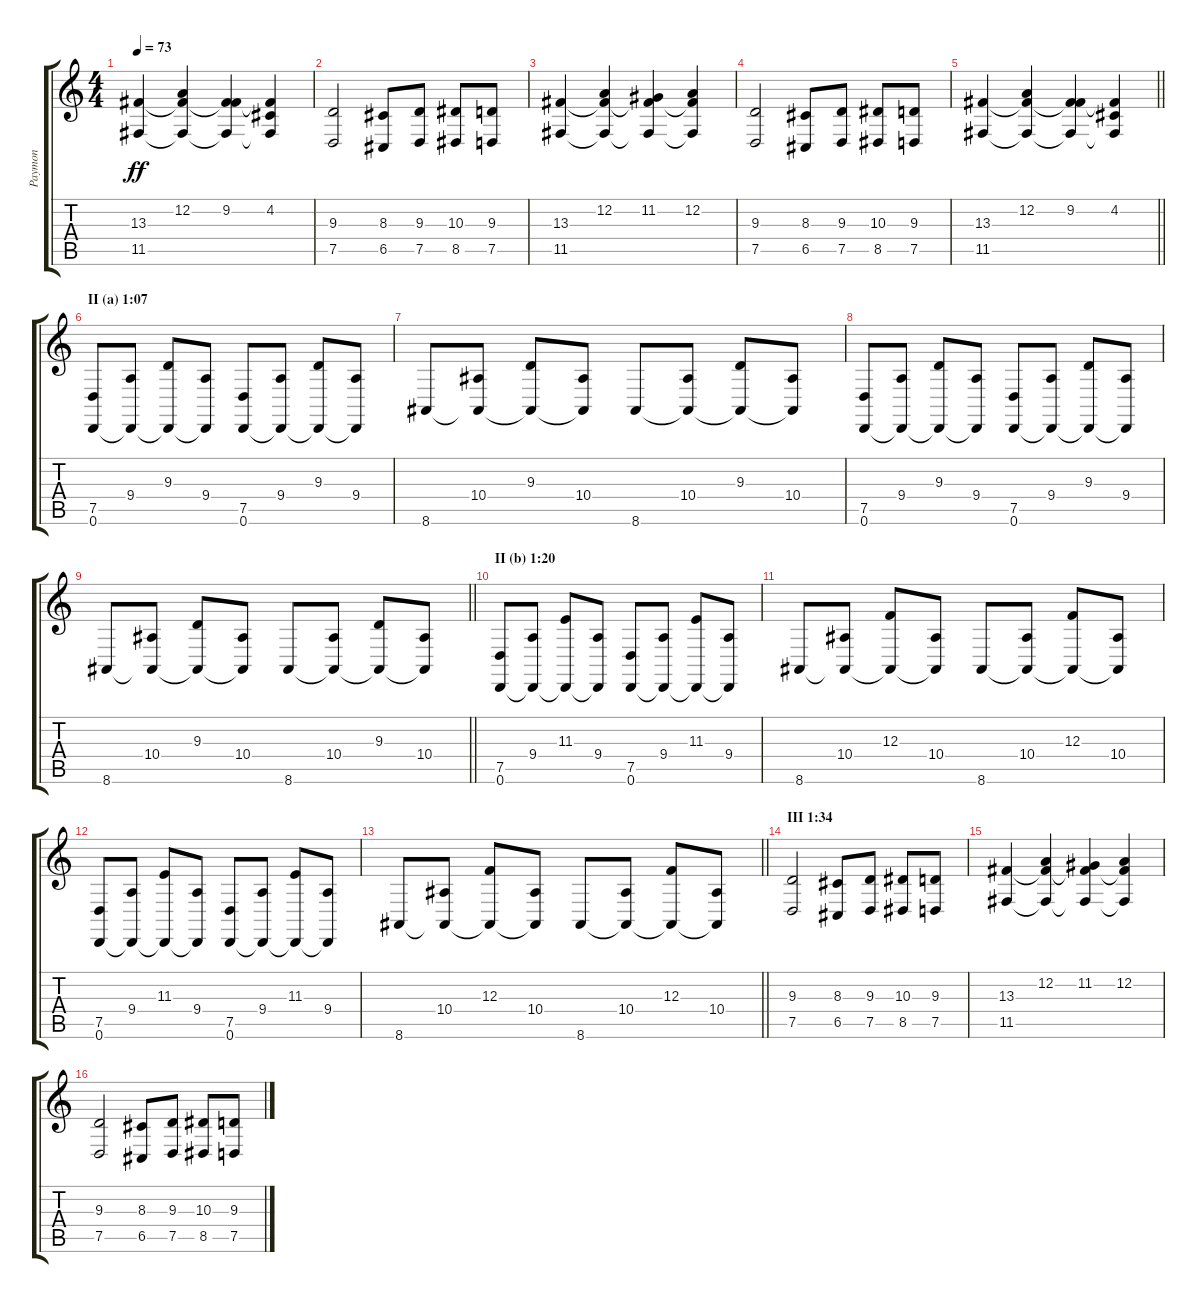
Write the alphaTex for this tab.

\track ("Paymon" "Paymon") {instrument choiraahs}
\staff {score tabs}
\tuning (D4 A3 F3 C3 G2 D2) {hide}
\ts (4 4)
\tempo 73
\clef g2
\ks c
(13.3 11.5).4{dy ff} (12.2 13.3{t} 11.5{t}).4 (9.2 13.3{t} 11.5{t}).4 (4.2 13.3{t} 11.5{t}).4 |
(9.3 7.5).2 (8.3 6.5).8 (9.3 7.5).8 (10.3 8.5).8 (9.3 7.5).8 |
(13.3 11.5).4 (12.2 13.3{t} 11.5{t}).4 (11.2 13.3{t} 11.5{t}).4 (12.2 13.3{t} 11.5{t}).4 |
(9.3 7.5).2 (8.3 6.5).8 (9.3 7.5).8 (10.3 8.5).8 (9.3 7.5).8 |
\barLineRight lightlight
(13.3 11.5).4 (12.2 13.3{t} 11.5{t}).4 (9.2 13.3{t} 11.5{t}).4 (4.2 13.3{t} 11.5{t}).4 |
\section ("" "II (a) 1:07")
(7.5 0.6).8{volume 12} (9.4 0.6{t}).8 (9.3 0.6{t}).8 (9.4 0.6{t}).8 (7.5 0.6).8 (9.4 0.6{t}).8 (9.3 0.6{t}).8 (9.4 0.6{t}).8 |
8.6.8 (10.4 8.6{t}).8 (9.3 8.6{t}).8 (10.4 8.6{t}).8 8.6.8 (10.4 8.6{t}).8 (9.3 8.6{t}).8 (10.4 8.6{t}).8 |
(7.5 0.6).8 (9.4 0.6{t}).8 (9.3 0.6{t}).8 (9.4 0.6{t}).8 (7.5 0.6).8 (9.4 0.6{t}).8 (9.3 0.6{t}).8 (9.4 0.6{t}).8 |
\barLineRight lightlight
8.6.8 (10.4 8.6{t}).8 (9.3 8.6{t}).8 (10.4 8.6{t}).8 8.6.8 (10.4 8.6{t}).8 (9.3 8.6{t}).8 (10.4 8.6{t}).8 |
\section ("" "II (b) 1:20")
(7.5 0.6).8 (9.4 0.6{t}).8 (11.3 0.6{t}).8 (9.4 0.6{t}).8 (7.5 0.6).8 (9.4 0.6{t}).8 (11.3 0.6{t}).8 (9.4 0.6{t}).8 |
8.6.8 (10.4 8.6{t}).8 (12.3 8.6{t}).8 (10.4 8.6{t}).8 8.6.8 (10.4 8.6{t}).8 (12.3 8.6{t}).8 (10.4 8.6{t}).8 |
(7.5 0.6).8 (9.4 0.6{t}).8 (11.3 0.6{t}).8 (9.4 0.6{t}).8 (7.5 0.6).8 (9.4 0.6{t}).8 (11.3 0.6{t}).8 (9.4 0.6{t}).8 |
\barLineRight lightlight
8.6.8 (10.4 8.6{t}).8 (12.3 8.6{t}).8 (10.4 8.6{t}).8 8.6.8 (10.4 8.6{t}).8 (12.3 8.6{t}).8 (10.4 8.6{t}).8 |
\section ("" "III 1:34")
(9.3 7.5).2{volume 15} (8.3 6.5).8 (9.3 7.5).8 (10.3 8.5).8 (9.3 7.5).8 |
(13.3 11.5).4 (12.2 13.3{t} 11.5{t}).4 (11.2 13.3{t} 11.5{t}).4 (12.2 13.3{t} 11.5{t}).4 |
(9.3 7.5).2 (8.3 6.5).8 (9.3 7.5).8 (10.3 8.5).8 (9.3 7.5).8
